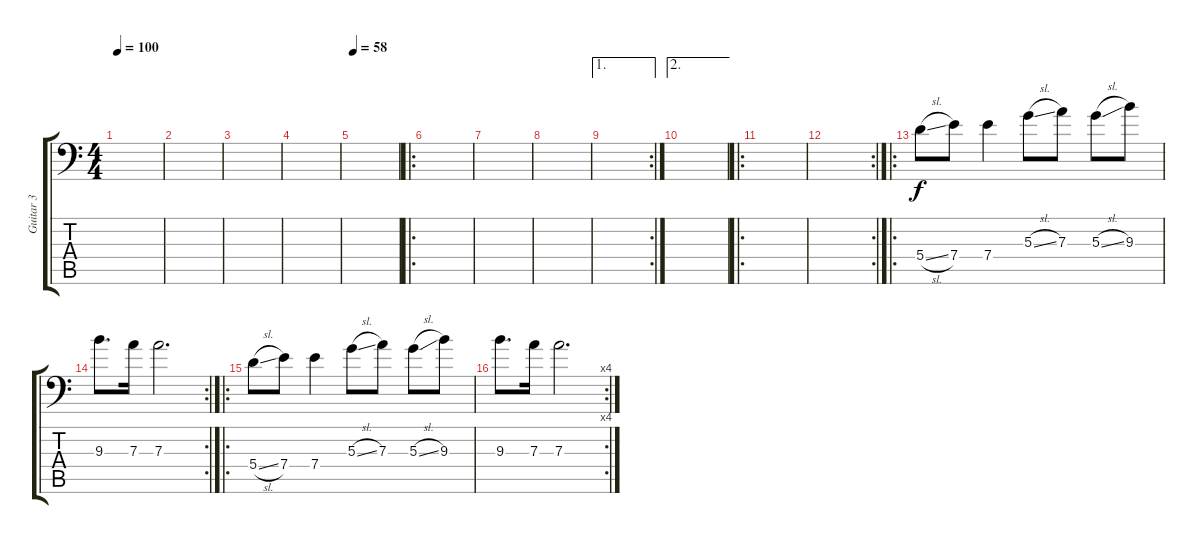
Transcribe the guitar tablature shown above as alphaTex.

\track ("Guitar 3" "Guitar 3") {instrument distortionguitar}
\staff {score tabs}
\tuning (B3 Gb3 D3 A2 E2 A1) {hide}
\ts (4 4)
\tempo 100
\clef f4
\ks c
|
|
|
|
\tempo 58
|
\ro
|
|
|
\ae 1
\rc 2
|
\ae 2
|
\ro
|
\rc 2
|
\ro
5.4{sl}.8 7.4.8 7.4.4 5.3{sl}.8 7.3.8 5.3{sl}.8 9.3.8 |
\rc 2
9.3.8{d} 7.3.16 7.3.2{d} |
\ro
5.4{sl}.8 7.4.8 7.4.4 5.3{sl}.8 7.3.8 5.3{sl}.8 9.3.8 |
\rc 4
9.3.8{d} 7.3.16 7.3.2{d}
